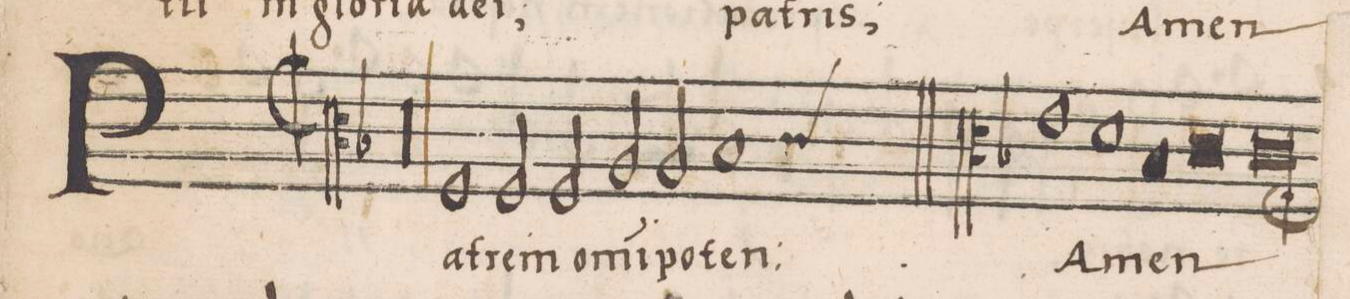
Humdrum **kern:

**kern	**text
*I"ALTVS	*
*clefC3	*
*k[b-]	*
*met(C|)	*
*M2/1	*
00r	.
=2-	=2-
=3-	=3-
1F	Pa-
2F/	-trem
2F/	om-
=4-	=4-
2A/	-(n)i-
2A/	-po-
*custos:c	*
1B-	-ten-
=5-	=5-
*-	*-
